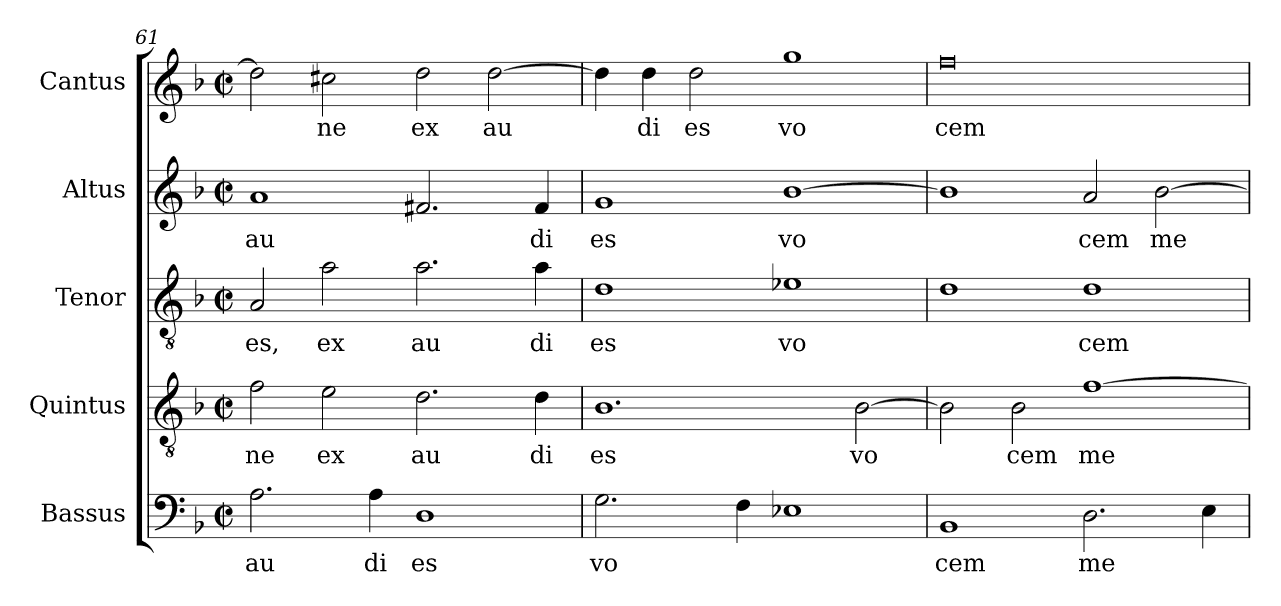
**kern	**text	**kern	**text	**kern	**text	**kern	**text	**kern	**text
*part5	*part5	*part4	*part4	*part3	*part3	*part2	*part2	*part1	*part1
*staff5	*staff5	*staff4	*staff4	*staff3	*staff3	*staff2	*staff2	*staff1	*staff1
*I"Bassus	*	*I"Quintus	*	*I"Tenor	*	*I"Altus	*	*I"Cantus	*
*clefF4	*	*clefGv2	*	*clefGv2	*	*clefG2	*	*clefG2	*
*k[b-]	*	*k[b-]	*	*k[b-]	*	*k[b-]	*	*k[b-]	*
*F:	*	*F:	*	*F:	*	*F:	*	*F:	*
*M2/2	*	*M2/2	*	*M2/2	*	*M2/2	*	*M2/2	*
*met(c|)	*	*met(c|)	*	*met(c|)	*	*met(c|)	*	*met(c|)	*
=61	=61	=61	=61	=61	=61	=61	=61	=61	=61
!	!LO:LY:b:cj	!	!LO:LY:b	!	!LO:LY:b	!	!LO:LY:b	!	!LO:LY:b:cj
2.A\	au	2f\	ne	2A/	es,	1a	au	2dd\]	.
!	!	!	!LO:LY:b	!	!LO:LY:b	!	!	!	!LO:LY:b:cj
.	.	2e\	ex	2a\	ex	.	.	2cc#X\	ne
!	!LO:LY:b:cj	!	!	!	!	!	!	!	!
4A\	di	.	.	.	.	.	.	.	.
!	!LO:LY:b:cj	!	!LO:LY:b	!	!LO:LY:b	!	!LO:LY:b	!	!LO:LY:b:cj
1D	es	2.d\	au	2.a\	au	2.f#X/	.	2dd\	ex
!	!	!	!	!	!	!	!	!	!LO:LY:b:cj
.	.	.	.	.	.	.	.	[<2dd\	au
!	!	!	!LO:LY:b	!	!LO:LY:b	!	!LO:LY:b	!	!
.	.	4d\	di	4a\	di	4f#/	di	.	.
!!LO:PB:g=z
=62	=62	=62	=62	=62	=62	=62	=62	=62	=62
!	!LO:LY:b:cj	!	!LO:LY:b	!	!LO:LY:b	!	!LO:LY:b	!	!LO:LY:b:cj
2.G\	vo	1.B-	es	1d	es	1g	es	4dd\]	.
!	!	!	!	!	!	!	!	!	!LO:LY:b:cj
.	.	.	.	.	.	.	.	4dd\	di
!	!	!	!	!	!	!	!	!	!LO:LY:b:cj
.	.	.	.	.	.	.	.	2dd\	es
!	!LO:LY:b:cj	!	!	!	!	!	!	!	!
4F\	.	.	.	.	.	.	.	.	.
!	!LO:LY:b:cj	!	!	!	!LO:LY:b	!	!LO:LY:b	!	!LO:LY:b:cj
1E-X	.	.	.	1e-X	vo	[>1b-	vo	1gg	vo
!	!	!	!LO:LY:b	!	!	!	!	!	!
.	.	[>2B-\	vo	.	.	.	.	.	.
=63	=63	=63	=63	=63	=63	=63	=63	=63	=63
!	!LO:LY:b:cj	!	!LO:LY:b	!	!LO:LY:b	!	!LO:LY:b	!	!LO:LY:b:cj
1BB-	cem	2B-\]	.	1d	.	1b-]	.	0ff	cem
!	!	!	!LO:LY:b	!	!	!	!	!	!
.	.	2B-\	cem	.	.	.	.	.	.
!	!LO:LY:b:cj	!	!LO:LY:b	!	!LO:LY:b	!	!LO:LY:b	!	!
2.D\	me	[>1f	me	1d	cem	2a/	cem	.	.
!	!	!	!	!	!	!	!LO:LY:b	!	!
.	.	.	.	.	.	[>2b-\	me	.	.
!	!LO:LY:b:cj	!	!	!	!	!	!	!	!
4E\	.	.	.	.	.	.	.	.	.
=	=	=	=	=	=	=	=	=	=
*-	*-	*-	*-	*-	*-	*-	*-	*-	*-
